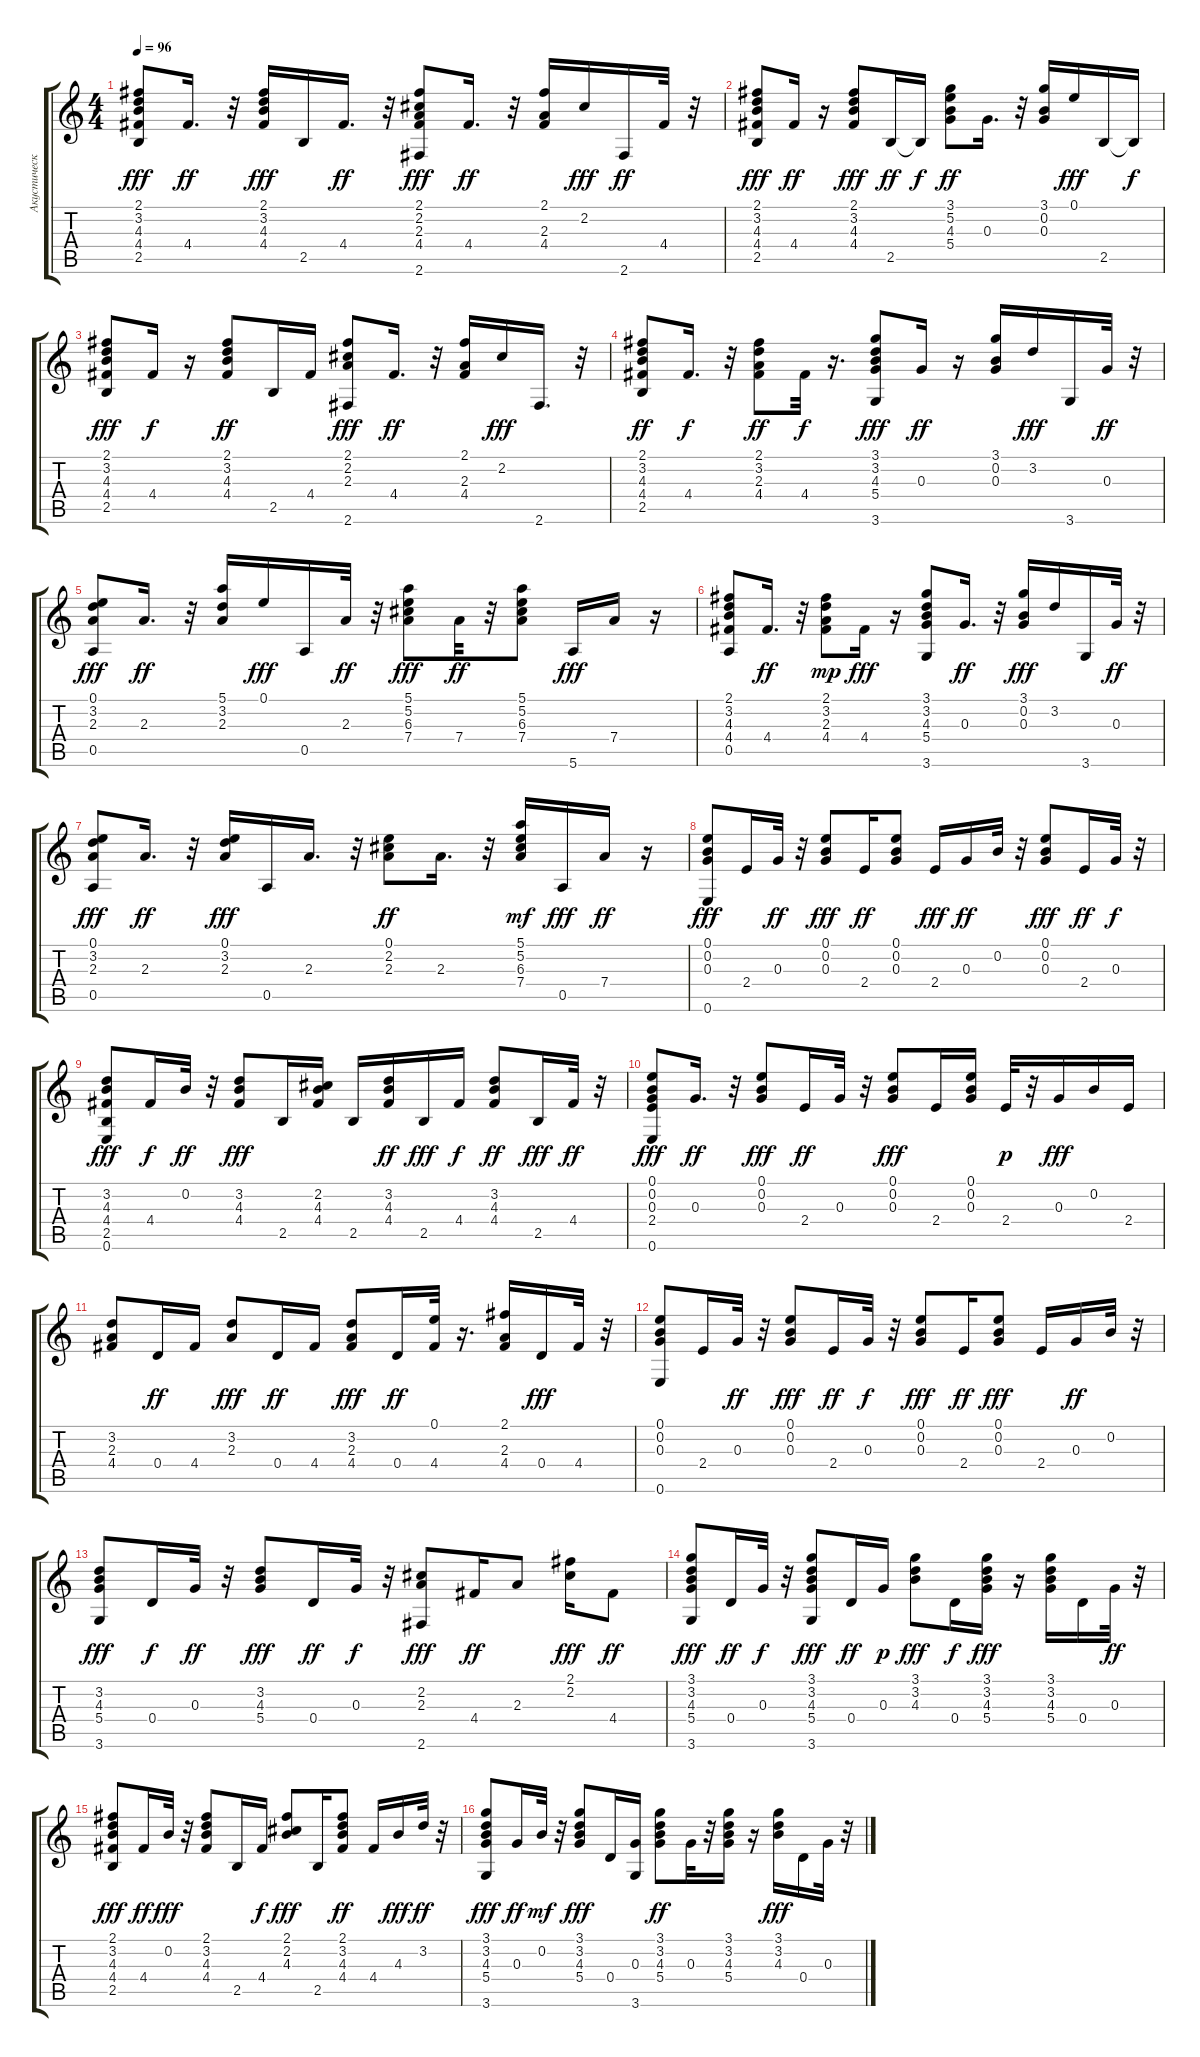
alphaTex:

\track ("Акустический Гранд Роял" "Акустическ") {instrument acousticguitarsteel}
\staff {score tabs}
\tuning (E4 B3 G3 D3 A2 E2) {hide}
\ts (4 4)
\tempo 96
\clef g2
\ks c
(2.1 3.2 4.3 4.4 2.5).8{dy fff} 4.4.16{d dy ff} r.32 (2.1 3.2 4.3 4.4).16{dy fff} 2.5.16 4.4.16{d dy ff} r.32 (2.1 2.2 2.3 4.4 2.6).8{dy fff} 4.4.16{d dy ff} r.32 (2.1 2.3 4.4).16 2.2.16{dy fff} 2.6.16{dy ff} 4.4.32 r.32 |
(2.1 3.2 4.3 4.4 2.5).8{dy fff} 4.4.16{dy ff} r.16 (2.1 3.2 4.3 4.4).8{dy fff} 2.5.16{dy ff} 2.5{t}.16{dy f} (3.1 5.2 4.3 5.4).8{dy ff} 0.3.16{d} r.32 (3.1 0.2 0.3).16 0.1.16{dy fff} 2.5.16 2.5{t}.16{dy f} |
(2.1 3.2 4.3 4.4 2.5).8{dy fff} 4.4.16{dy f} r.16 (2.1 3.2 4.3 4.4).8{dy ff} 2.5.16 4.4.16 (2.1 2.2 2.3 2.6).8{dy fff} 4.4.16{d dy ff} r.32 (2.1 2.3 4.4).16 2.2.16{dy fff} 2.6.16{d} r.32 |
(2.1 3.2 4.3 4.4 2.5).8{dy ff} 4.4.16{d dy f} r.32 (2.1 3.2 2.3 4.4).8{dy ff} 4.4.32{dy f} r.16{d} (3.1 3.2 4.3 5.4 3.6).8{dy fff} 0.3.16{dy ff} r.16 (3.1 0.2 0.3).16 3.2.16{dy fff} 3.6.16 0.3.32{dy ff} r.32 |
(0.1 3.2 2.3 0.5).8{dy fff} 2.3.16{d dy ff} r.32 (5.1 3.2 2.3).16 0.1.16{dy fff} 0.5.16 2.3.32{dy ff} r.32 (5.1 5.2 6.3 7.4).8{dy fff} 7.4.32{dy ff} r.32 (5.1 5.2 6.3 7.4).8 5.6.16{dy fff} 7.4.16 r.16 |
(2.1 3.2 4.3 4.4 0.5).8 4.4.16{d dy ff} r.32 (2.1 3.2 2.3 4.4).8{dy mp} 4.4.16{dy fff} r.16 (3.1 3.2 4.3 5.4 3.6).8 0.3.16{d dy ff} r.32 (3.1 0.2 0.3).16{dy fff} 3.2.16 3.6.16 0.3.32{dy ff} r.32 |
(0.1 3.2 2.3 0.5).8{dy fff} 2.3.16{d dy ff} r.32 (0.1 3.2 2.3).16{dy fff} 0.5.16 2.3.16{d} r.32 (0.1 2.2 2.3).8{dy ff} 2.3.16{d} r.32 (5.1 5.2 6.3 7.4).16{dy mf} 0.5.16{dy fff} 7.4.16{dy ff} r.16 |
(0.1 0.2 0.3 0.6).8{dy fff} 2.4.16 0.3.32{dy ff} r.32 (0.1 0.2 0.3).8{dy fff} 2.4.16{dy ff} (0.1 0.2 0.3).8 2.4.16{dy fff} 0.3.16{dy ff} 0.2.32 r.32 (0.1 0.2 0.3).8{dy fff} 2.4.16{dy ff} 0.3.32{dy f} r.32 |
(3.2 4.3 4.4 2.5 0.6).8{dy fff} 4.4.16{dy f} 0.2.32{dy ff} r.32 (3.2 4.3 4.4).8{dy fff} 2.5.16 (2.2 4.3 4.4).16 2.5.16 (3.2 4.3 4.4).16{dy ff} 2.5.16{dy fff} 4.4.16{dy f} (3.2 4.3 4.4).8{dy ff} 2.5.16{dy fff} 4.4.32{dy ff} r.32 |
(0.1 0.2 0.3 2.4 0.6).8{dy fff} 0.3.16{d dy ff} r.32 (0.1 0.2 0.3).8{dy fff} 2.4.16{dy ff} 0.3.32 r.32 (0.1 0.2 0.3).8{dy fff} 2.4.16 (0.1 0.2 0.3).16 2.4.32{dy p} r.32 0.3.16{dy fff} 0.2.16 2.4.16 |
(3.2 2.3 4.4).8 0.4.16{dy ff} 4.4.16 (3.2 2.3).8{dy fff} 0.4.16{dy ff} 4.4.16 (3.2 2.3 4.4).8{dy fff} 0.4.16{dy ff} (0.1 4.4).32 r.16{d} (2.1 2.3 4.4).16 0.4.16{dy fff} 4.4.32 r.32 |
(0.1 0.2 0.3 0.6).8 2.4.16 0.3.32{dy ff} r.32 (0.1 0.2 0.3).8{dy fff} 2.4.16{dy ff} 0.3.32{dy f} r.32 (0.1 0.2 0.3).8{dy fff} 2.4.16{dy ff} (0.1 0.2 0.3).8{dy fff} 2.4.16 0.3.16{dy ff} 0.2.32 r.32 |
(3.2 4.3 5.4 3.6).8{dy fff} 0.4.16{dy f} 0.3.32{dy ff} r.32 (3.2 4.3 5.4).8{dy fff} 0.4.16{dy ff} 0.3.32{dy f} r.32 (2.2 2.3 2.6).8{dy fff} 4.4.16{dy ff} 2.3.8 (2.1 2.2).16{dy fff} 4.4.8{dy ff} |
(3.1 3.2 4.3 5.4 3.6).8{dy fff} 0.4.16{dy ff} 0.3.32{dy f} r.32 (3.1 3.2 4.3 5.4 3.6).8{dy fff} 0.4.16{dy ff} 0.3.16{dy p} (3.1 3.2 4.3).8{dy fff} 0.4.16{dy f} (3.1 3.2 4.3 5.4).16{dy fff} r.16 (3.1 3.2 4.3 5.4).16 0.4.16 0.3.32{dy ff} r.32 |
(2.1 3.2 4.3 4.4 2.5).8{dy fff} 4.4.16{dy ff} 0.2.32{dy fff} r.32 (2.1 3.2 4.3 4.4).8 2.5.16 4.4.16{dy f} (2.1 2.2 4.3).8{dy fff} 2.5.16 (2.1 3.2 4.3 4.4).8{dy ff} 4.4.16 4.3.16{dy fff} 3.2.32{dy ff} r.32 |
(3.1 3.2 4.3 5.4 3.6).8{dy fff} 0.3.16{dy ff} 0.2.32{dy mf} r.32 (3.1 3.2 4.3 5.4).8{dy fff} 0.4.16 (0.3 3.6).16 (3.1 3.2 4.3 5.4).8{dy ff} 0.3.32 r.32 (3.1 3.2 4.3 5.4).16 r.16 (3.1 3.2 4.3).16{dy fff} 0.4.16 0.3.32 r.32
